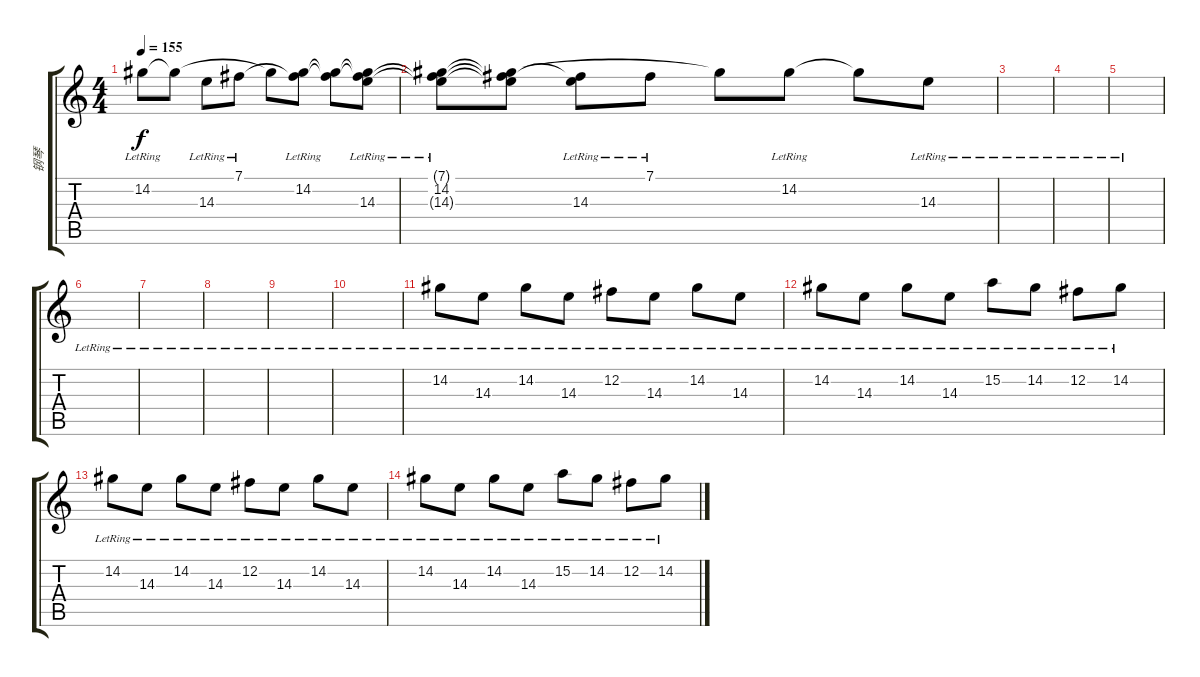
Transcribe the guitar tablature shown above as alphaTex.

\track ("钢琴" "钢琴") {instrument acousticgrandpiano}
\staff {score tabs}
\tuning (B4 Gb4 D4 A3 E3 B2) {hide}
\ts (4 4)
\tempo 155
\clef g2
\ks c
14.2{lr}.8{dy f} 14.2{t}.8 14.3{lr}.8 7.1{lr}.8 14.2{t}.8 (7.1{t} 14.2{lr}).8 (7.1{t} 14.2{t}).8 (7.1{t} 14.2{t} 14.3{lr}).8 |
(7.1{t} 14.2{lr} 14.3{t}).8 (7.1{t} 14.2{t} 14.3{t}).8 (7.1{t} 14.3{lr}).8 7.1{lr}.8 14.2{t}.8 14.2{lr}.8 14.2{t}.8 14.3{lr}.8 |
|
|
|
|
|
|
|
|
14.2{lr}.8 14.3{lr}.8 14.2{lr}.8 14.3{lr}.8 12.2{lr}.8 14.3{lr}.8 14.2{lr}.8 14.3{lr}.8 |
14.2{lr}.8 14.3{lr}.8 14.2{lr}.8 14.3{lr}.8 15.2{lr}.8 14.2{lr}.8 12.2{lr}.8 14.2{lr}.8 |
14.2{lr}.8 14.3{lr}.8 14.2{lr}.8 14.3{lr}.8 12.2{lr}.8 14.3{lr}.8 14.2{lr}.8 14.3{lr}.8 |
14.2{lr}.8 14.3{lr}.8 14.2{lr}.8 14.3{lr}.8 15.2{lr}.8 14.2{lr}.8 12.2{lr}.8 14.2{lr}.8
